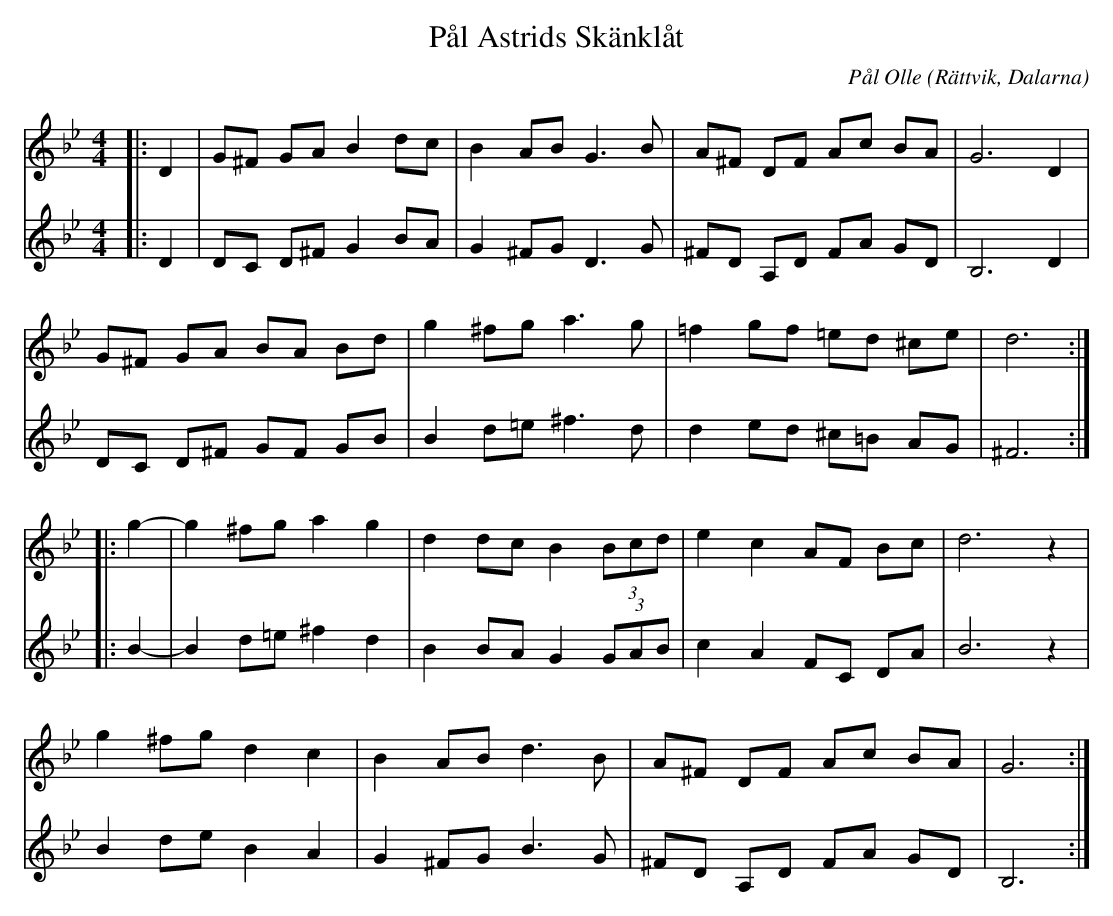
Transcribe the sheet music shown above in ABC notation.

X:1
T:Pål Astrids Skänklåt
C:Pål Olle
O:Rättvik, Dalarna
M:4/4
L:1/8
V:1
V:2
K:Gmin
V:1
|: D2 | G^F GA B2dc | B2AB G3B |  A^F DF Ac BA | G6D2 |
V:2
|: D2 | DC D^F G2BA | G2^FG D3G | ^FD A,D FA GD | B,6 D2 |
V:1
G^F GA BA Bd | g2 ^fg a3g | =f2gf =ed ^ce | d6 :|
V:2
DC D^F GF GB | B2 d=e ^f3d | d2ed ^c=B AG | ^F6 :|
V:1
|: g2- | g2^fg a2 g2 | d2 dcB2 (3Bcd | e2 c2 AF Bc | d6z2 |
V:2
|: B2- |B2 d=e ^f2d2 | B2BA G2 (3GAB | c2A2FC DA | B6z2 |
V:1
g2 ^fg d2c2 |  B2ABd3B | A^F DF Ac BA | G6 :|
V:2
B2 de B2A2 | G2 ^FG B3G | ^FD A,D FA GD | B,6 :|
